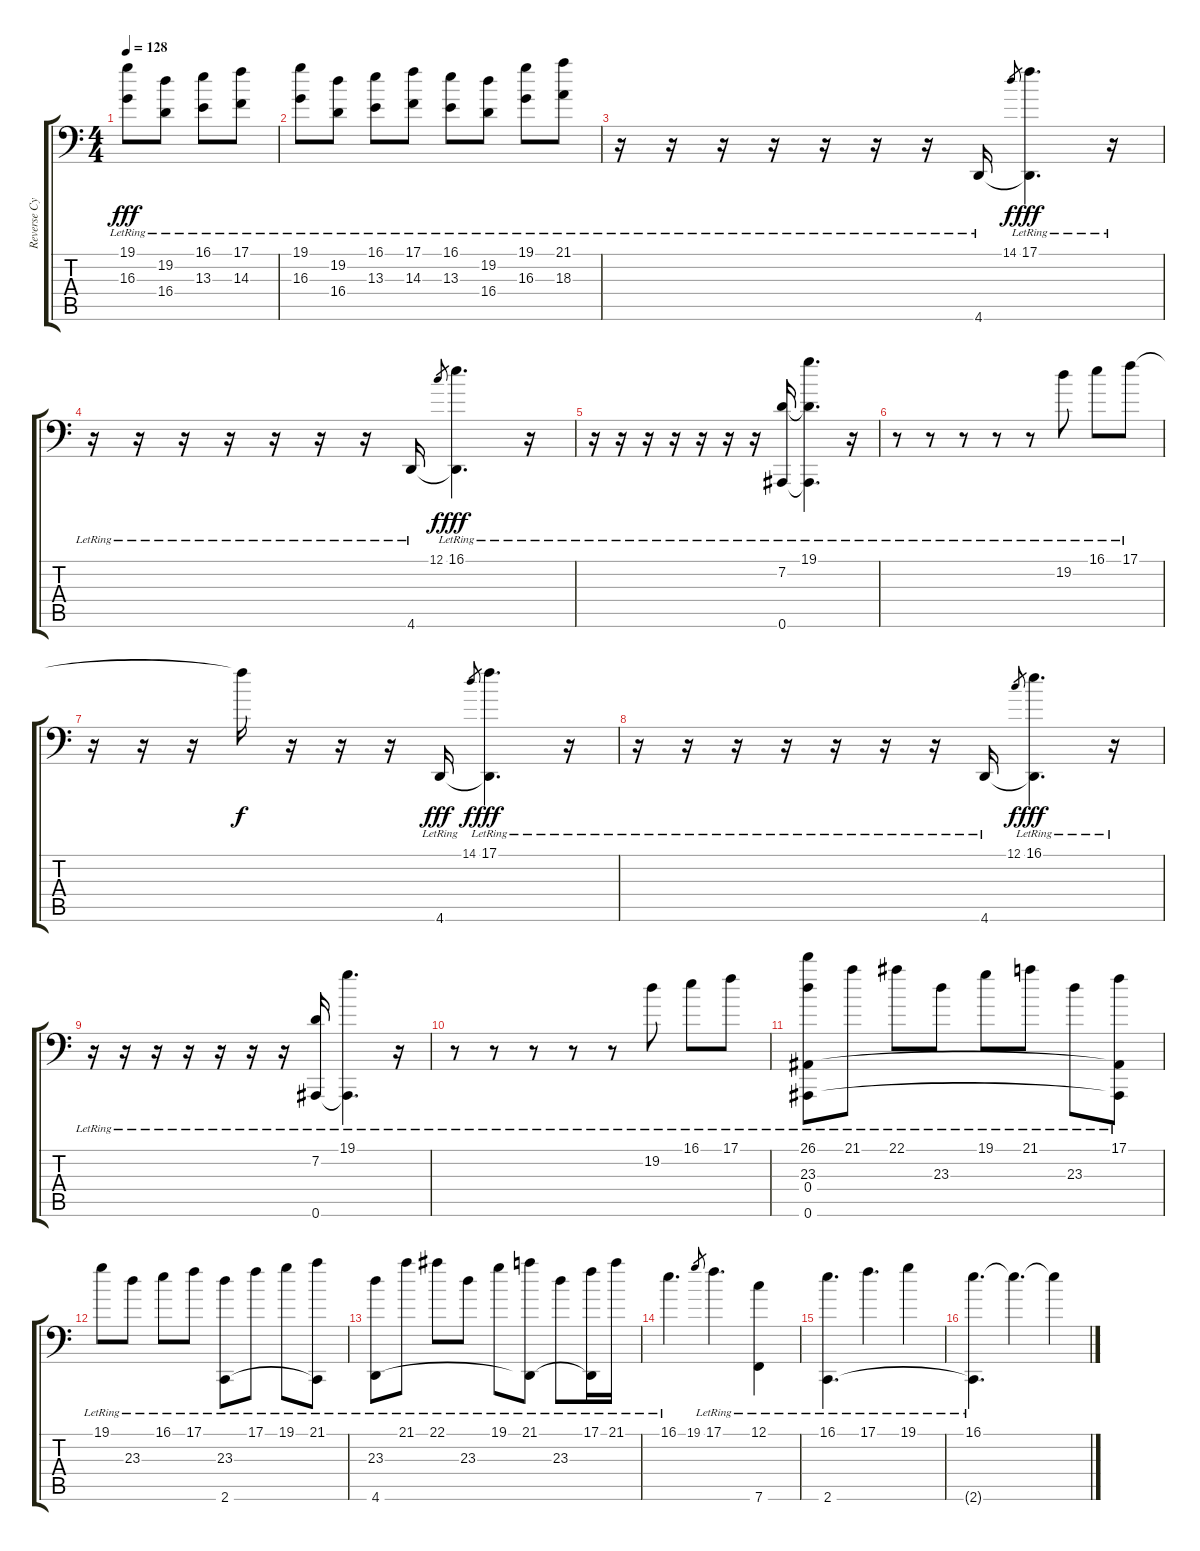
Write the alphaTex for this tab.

\track ("Reverse Cymbal" "Reverse Cy") {solo instrument acousticgrandpiano}
\staff {score tabs}
\tuning (C4 G3 Eb3 Bb2 F2 Bb1) {hide}
\ts (4 4)
\tempo 128
\clef f4
\ks c
(19.1{lr} 16.3{lr}).8{dy fff} (19.2{lr} 16.4{lr}).8 (16.1{lr} 13.3{lr}).8 (17.1{lr} 14.3{lr}).8 |
(19.1{lr} 16.3{lr}).8 (19.2{lr} 16.4{lr}).8 (16.1{lr} 13.3{lr}).8 (17.1{lr} 14.3{lr}).8 (16.1{lr} 13.3{lr}).8 (19.2{lr} 16.4{lr}).8 (19.1{lr} 16.3{lr}).8 (21.1{lr} 18.3{lr}).8 |
r.16 r.16 r.16 r.16 r.16 r.16 r.16 4.6{lr}.16 14.1.8{gr dy f} (17.1{lr} 4.6{t}).4{d dy fff} r.16 |
r.16 r.16 r.16 r.16 r.16 r.16 r.16 4.6{lr}.16 12.1.8{gr dy f} (16.1{lr} 4.6{t}).4{d dy fff} r.16 |
r.16 r.16 r.16 r.16 r.16 r.16 r.16 (7.2{lr} 0.6{lr}).16 (19.1{lr} 7.2{t} 0.6{t}).4{d} r.16 |
r.8 r.8 r.8 r.8 r.8 19.2{lr}.8 16.1{lr}.8 17.1{lr}.8 |
r.16 r.16 r.16 17.1{t}.16{dy f} r.16 r.16 r.16 4.6{lr}.16{dy fff} 14.1.8{gr dy f} (17.1{lr} 4.6{t}).4{d dy fff} r.16 |
r.16 r.16 r.16 r.16 r.16 r.16 r.16 4.6{lr}.16 12.1.8{gr dy f} (16.1{lr} 4.6{t}).4{d dy fff} r.16 |
r.16 r.16 r.16 r.16 r.16 r.16 r.16 (7.2{lr} 0.6{lr}).16 (19.1{lr} 0.6{t}).4{d} r.16 |
r.8 r.8 r.8 r.8 r.8 19.2{lr}.8 16.1{lr}.8 17.1{lr}.8 |
(26.1 23.3{lr} 0.4 0.6{lr}).8 21.1{lr}.8 22.1{lr}.8 23.3{lr}.8 19.1{lr}.8 21.1{lr}.8 23.3{lr}.8 (17.1{lr} 0.4{t} 0.6{t}).8 |
19.1{lr}.8 23.3{lr}.8 16.1{lr}.8 17.1{lr}.8 (23.3{lr} 2.6{lr}).8 17.1{lr}.8 19.1{lr}.8 (21.1{lr} 2.6{t}).8 |
(23.3{lr} 4.6{lr}).8 21.1{lr}.8 22.1{lr}.8 23.3{lr}.8 19.1{lr}.8 (21.1{lr} 4.6{t}).8 23.3{lr}.8 (17.1{lr} 4.6{t}).16 21.1{lr}.16 |
16.1{lr}.4{d} 19.1.8{gr} 17.1{lr}.4{d} (12.1{lr} 7.6{lr}).4 |
(16.1{lr} 2.6{lr}).4{d} 17.1{lr}.4{d} 19.1{lr}.4 |
(16.1{lr} 2.6{t}).4{d} 16.1{t}.4{d} 16.1{t}.4
